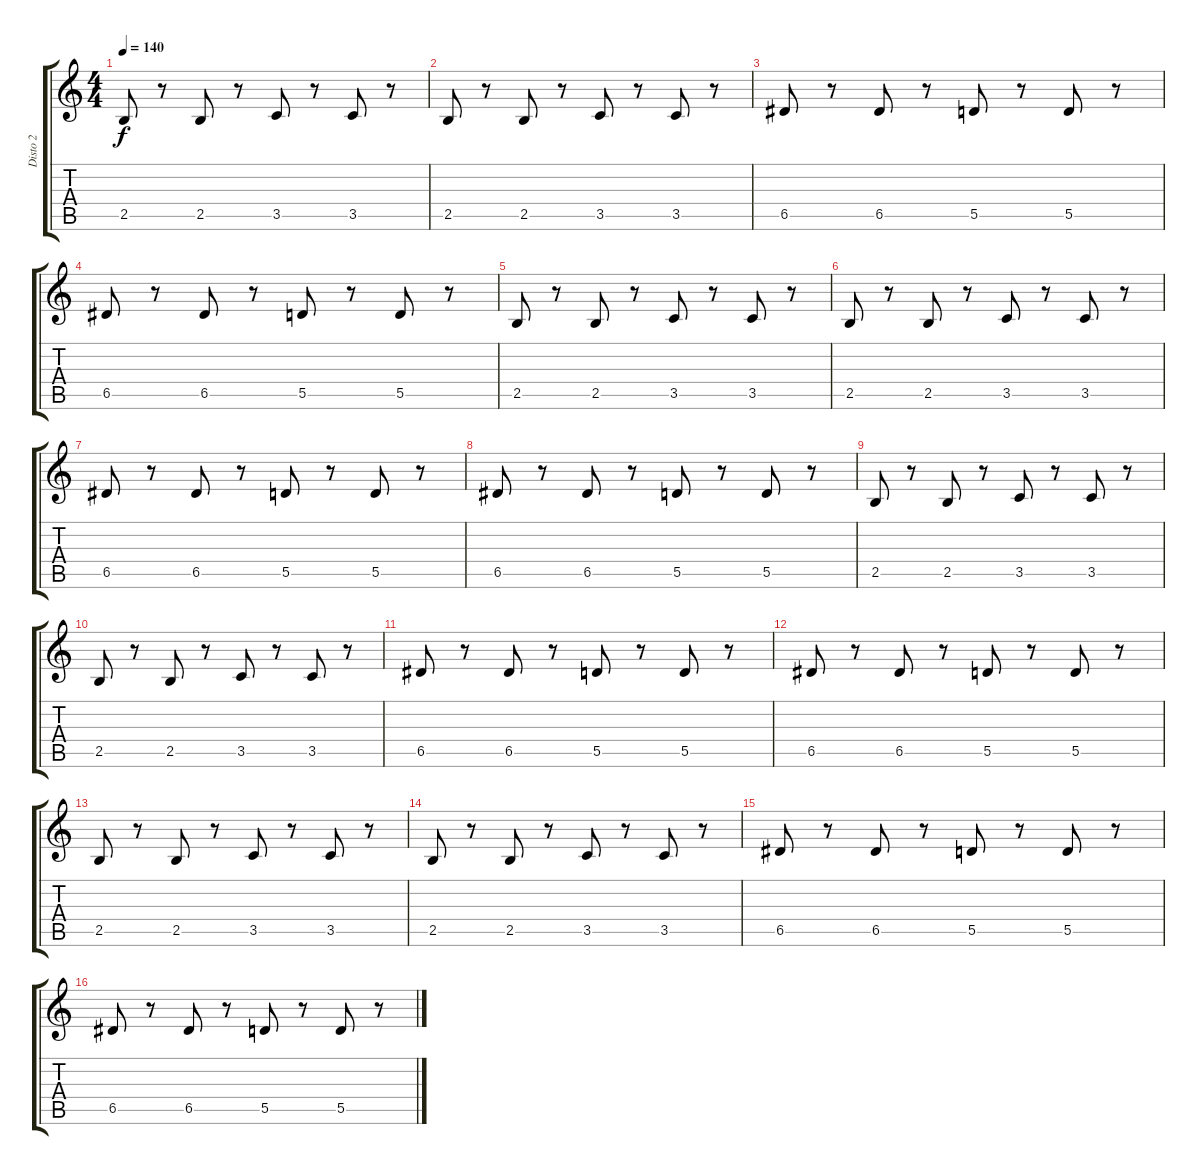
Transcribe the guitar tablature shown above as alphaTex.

\track ("Disto 2" "Disto 2") {instrument distortionguitar}
\staff {score tabs}
\tuning (E4 B3 G3 D3 A2 E2) {hide}
\ts (4 4)
\tempo 140
\clef g2
\ks c
2.5.8{dy f volume 12 instrument distortionguitar} r.8 2.5.8 r.8 3.5.8 r.8 3.5.8 r.8 |
2.5.8 r.8 2.5.8 r.8 3.5.8 r.8 3.5.8 r.8 |
6.5.8 r.8 6.5.8 r.8 5.5.8 r.8 5.5.8 r.8 |
6.5.8 r.8 6.5.8 r.8 5.5.8 r.8 5.5.8 r.8 |
2.5.8 r.8 2.5.8 r.8 3.5.8 r.8 3.5.8 r.8 |
2.5.8 r.8 2.5.8 r.8 3.5.8 r.8 3.5.8 r.8 |
6.5.8 r.8 6.5.8 r.8 5.5.8 r.8 5.5.8 r.8 |
6.5.8 r.8 6.5.8 r.8 5.5.8 r.8 5.5.8 r.8 |
2.5.8 r.8 2.5.8 r.8 3.5.8 r.8 3.5.8 r.8 |
2.5.8 r.8 2.5.8 r.8 3.5.8 r.8 3.5.8 r.8 |
6.5.8 r.8 6.5.8 r.8 5.5.8 r.8 5.5.8 r.8 |
6.5.8 r.8 6.5.8 r.8 5.5.8 r.8 5.5.8 r.8 |
2.5.8 r.8 2.5.8 r.8 3.5.8 r.8 3.5.8 r.8 |
2.5.8 r.8 2.5.8 r.8 3.5.8 r.8 3.5.8 r.8 |
6.5.8 r.8 6.5.8 r.8 5.5.8 r.8 5.5.8 r.8 |
6.5.8 r.8 6.5.8 r.8 5.5.8 r.8 5.5.8 r.8
